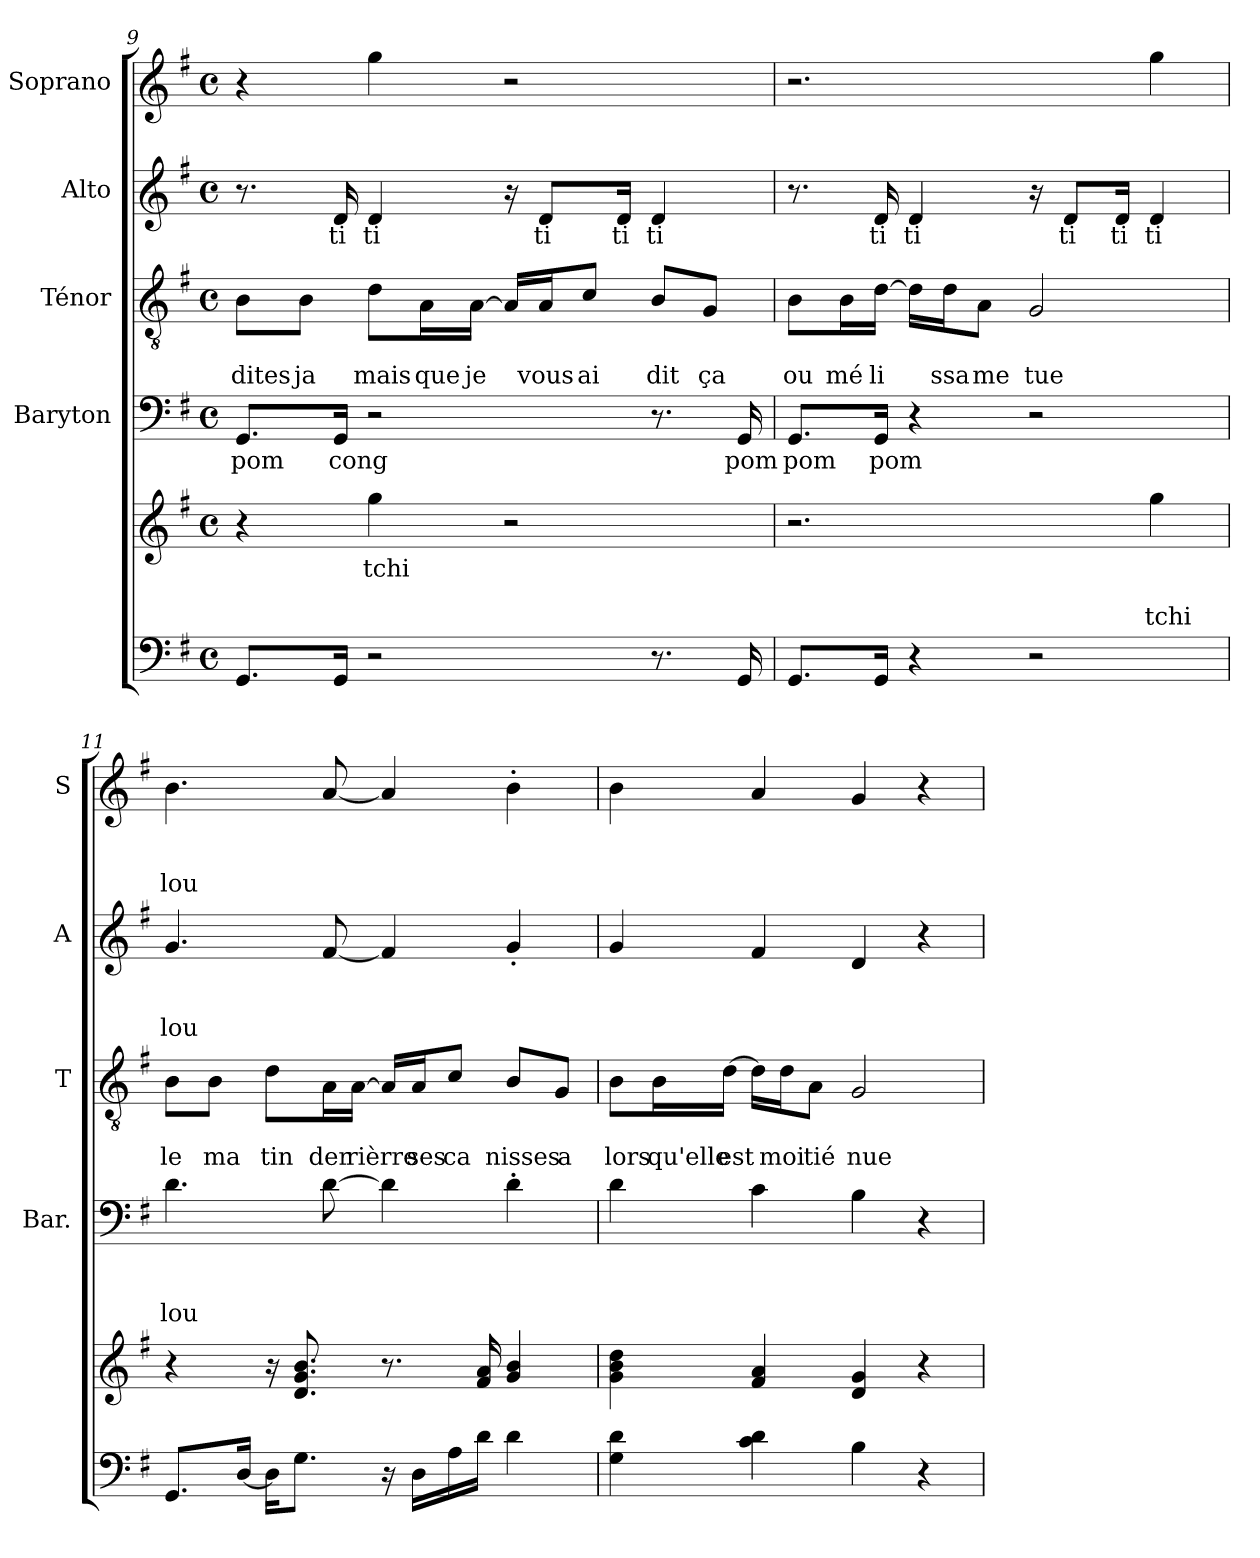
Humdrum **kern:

**kern	**kern	**text	**text	**text	**kern	**text	**text	**text	**kern	**text	**text	**kern	**text	**text	**text	**kern	**text	**text	**text
*part5	*part5	*part5	*part5	*part5	*part4	*part4	*part4	*part4	*part3	*part3	*part3	*part2	*part2	*part2	*part2	*part1	*part1	*part1	*part1
*staff6	*staff5	*staff5	*staff5	*staff5	*staff4	*staff4	*staff4	*staff4	*staff3	*staff3	*staff3	*staff2	*staff2	*staff2	*staff2	*staff1	*staff1	*staff1	*staff1
*	*	*	*	*	*I"Baryton	*	*	*	*I"Ténor	*	*	*I"Alto	*	*	*	*I"Soprano	*	*	*
*	*	*	*	*	*I'Bar.	*	*	*	*I'T	*	*	*I'A	*	*	*	*I'S	*	*	*
!!LO:LB:g=z
*clefF4	*clefG2	*	*	*	*clefF4	*	*	*	*clefGv2	*	*	*clefG2	*	*	*	*clefG2	*	*	*
*k[f#]	*k[f#]	*	*	*	*k[f#]	*	*	*	*k[f#]	*	*	*k[f#]	*	*	*	*k[f#]	*	*	*
*G:	*G:	*	*	*	*G:	*	*	*	*G:	*	*	*G:	*	*	*	*G:	*	*	*
*M4/4	*M4/4	*	*	*	*M4/4	*	*	*	*M4/4	*	*	*M4/4	*	*	*	*M4/4	*	*	*
*met(c)	*met(c)	*	*	*	*met(c)	*	*	*	*met(c)	*	*	*met(c)	*	*	*	*met(c)	*	*	*
=9	=9	=9	=9	=9	=9	=9	=9	=9	=9	=9	=9	=9	=9	=9	=9	=9	=9	=9	=9
!	!	!	!	!	!	!LO:LY:b	!	!	!	!	!LO:LY:b	!	!	!	!	!	!	!	!
8.GG/L	4r	.	.	.	8.GG/L	pom	.	.	8B\L	.	dites	8.r	.	.	.	4r	.	.	.
!	!	!	!	!	!	!	!	!	!	!	!LO:LY:b	!	!	!	!	!	!	!	!
.	.	.	.	.	.	.	.	.	8B\J	.	ja	.	.	.	.	.	.	.	.
!	!	!	!	!	!	!LO:LY:b	!	!	!	!	!	!	!LO:LY:b	!	!	!	!	!	!
16GG/Jk	.	.	.	.	16GG/Jk	cong	.	.	.	.	.	16d/	ti	.	.	.	.	.	.
!	!	!LO:LY:b	!	!	!	!	!	!	!	!	!LO:LY:b	!	!LO:LY:b	!	!	!	!	!	!
2r	4gg\	tchi	.	.	2r	.	.	.	8d\L	.	mais	4d/	ti	.	.	4gg\	.	.	.
!	!	!	!	!	!	!	!	!	!	!	!LO:LY:b	!	!	!	!	!	!	!	!
.	.	.	.	.	.	.	.	.	16A\L	.	que	.	.	.	.	.	.	.	.
!	!	!	!	!	!	!	!	!	!	!	!LO:LY:b	!	!	!	!	!	!	!	!
.	.	.	.	.	.	.	.	.	[16A\JJ	.	je	.	.	.	.	.	.	.	.
.	2r	.	.	.	.	.	.	.	16A/LL]	.	.	16r	.	.	.	2r	.	.	.
!	!	!	!	!	!	!	!	!	!	!	!LO:LY:b	!	!LO:LY:b	!	!	!	!	!	!
.	.	.	.	.	.	.	.	.	16A/J	.	vous	8d/L	ti	.	.	.	.	.	.
!	!	!	!	!	!	!	!	!	!	!	!LO:LY:b	!	!	!	!	!	!	!	!
.	.	.	.	.	.	.	.	.	8c/J	.	ai	.	.	.	.	.	.	.	.
!	!	!	!	!	!	!	!	!	!	!	!	!	!LO:LY:b	!	!	!	!	!	!
.	.	.	.	.	.	.	.	.	.	.	.	16d/Jk	ti	.	.	.	.	.	.
!	!	!	!	!	!	!	!	!	!	!	!LO:LY:b	!	!LO:LY:b	!	!	!	!	!	!
8.r	.	.	.	.	8.r	.	.	.	8B/L	.	dit	4d/	ti	.	.	.	.	.	.
!	!	!	!	!	!	!	!	!	!	!	!LO:LY:b	!	!	!	!	!	!	!	!
.	.	.	.	.	.	.	.	.	8G/J	.	ça	.	.	.	.	.	.	.	.
!	!	!	!	!	!	!LO:LY:b	!	!	!	!	!	!	!	!	!	!	!	!	!
16GG/	.	.	.	.	16GG/	pom	.	.	.	.	.	.	.	.	.	.	.	.	.
=10	=10	=10	=10	=10	=10	=10	=10	=10	=10	=10	=10	=10	=10	=10	=10	=10	=10	=10	=10
!	!	!	!	!	!	!LO:LY:b	!	!	!	!	!LO:LY:b	!	!	!	!	!	!	!	!
8.GG/L	2.r	.	.	.	8.GG/L	pom	.	.	8B\L	.	ou	8.r	.	.	.	2.r	.	.	.
!	!	!	!	!	!	!	!	!	!	!	!LO:LY:b	!	!	!	!	!	!	!	!
.	.	.	.	.	.	.	.	.	16B\L	.	mé	.	.	.	.	.	.	.	.
!	!	!	!	!	!	!LO:LY:b	!	!	!	!	!LO:LY:b	!	!LO:LY:b	!	!	!	!	!	!
16GG/Jk	.	.	.	.	16GG/Jk	pom	.	.	[16d\JJ	.	li	16d/	ti	.	.	.	.	.	.
!	!	!	!	!	!	!	!	!	!	!	!	!	!LO:LY:b	!	!	!	!	!	!
4r	.	.	.	.	4r	.	.	.	16d\LL]	.	.	4d/	ti	.	.	.	.	.	.
!	!	!	!	!	!	!	!	!	!	!	!LO:LY:b	!	!	!	!	!	!	!	!
.	.	.	.	.	.	.	.	.	16d\J	.	ssa	.	.	.	.	.	.	.	.
!	!	!	!	!	!	!	!	!	!	!	!LO:LY:b	!	!	!	!	!	!	!	!
.	.	.	.	.	.	.	.	.	8A\J	.	me	.	.	.	.	.	.	.	.
!	!	!	!	!	!	!	!	!	!	!	!LO:LY:b	!	!	!	!	!	!	!	!
2r	.	.	.	.	2r	.	.	.	2G/	.	tue	16r	.	.	.	.	.	.	.
!	!	!	!	!	!	!	!	!	!	!	!	!	!LO:LY:b	!	!	!	!	!	!
.	.	.	.	.	.	.	.	.	.	.	.	8d/L	ti	.	.	.	.	.	.
!	!	!	!	!	!	!	!	!	!	!	!	!	!LO:LY:b	!	!	!	!	!	!
.	.	.	.	.	.	.	.	.	.	.	.	16d/Jk	ti	.	.	.	.	.	.
!	!	!	!	!LO:LY:b	!	!	!	!	!	!	!	!	!LO:LY:b	!	!	!	!	!	!
.	4gg\	.	.	tchi	.	.	.	.	.	.	.	4d/	ti	.	.	4gg\	.	.	.
!!LO:PB:g=z
=11	=11	=11	=11	=11	=11	=11	=11	=11	=11	=11	=11	=11	=11	=11	=11	=11	=11	=11	=11
!	!	!	!	!	!	!	!	!LO:LY:b	!	!	!LO:LY:b	!	!	!	!LO:LY:b	!	!	!	!LO:LY:b
8.GG/L	4r	.	.	.	4.d\	.	.	lou	8B\L	.	le	4.g/	.	.	lou	4.b\	.	.	lou
!	!	!	!	!	!	!	!	!	!	!	!LO:LY:b	!	!	!	!	!	!	!	!
.	.	.	.	.	.	.	.	.	8B\J	.	ma	.	.	.	.	.	.	.	.
[16D/Jk	.	.	.	.	.	.	.	.	.	.	.	.	.	.	.	.	.	.	.
!	!	!	!	!	!	!	!	!	!	!	!LO:LY:b	!	!	!	!	!	!	!	!
16D\KL]	16r	.	.	.	.	.	.	.	8d\L	.	tin	.	.	.	.	.	.	.	.
8.G\J	8.d/ 8.g/ 8.b/	.	.	.	.	.	.	.	.	.	.	.	.	.	.	.	.	.	.
!	!	!	!	!	!	!	!	!	!	!	!LO:LY:b	!	!	!	!	!	!	!	!
.	.	.	.	.	[8d\	.	.	.	16A\L	.	der	[8f#/	.	.	.	[8a/	.	.	.
!	!	!	!	!	!	!	!	!	!	!	!LO:LY:b	!	!	!	!	!	!	!	!
.	.	.	.	.	.	.	.	.	[16A\JJ	.	rièrre	.	.	.	.	.	.	.	.
16r	8.r	.	.	.	4d\]	.	.	.	16A/LL]	.	.	4f#/]	.	.	.	4a/]	.	.	.
!	!	!	!	!	!	!	!	!	!	!	!LO:LY:b	!	!	!	!	!	!	!	!
16D\LL	.	.	.	.	.	.	.	.	16A/J	.	ses	.	.	.	.	.	.	.	.
!	!	!	!	!	!	!	!	!	!	!	!LO:LY:b	!	!	!	!	!	!	!	!
16A\	.	.	.	.	.	.	.	.	8c/J	.	ca	.	.	.	.	.	.	.	.
16d\JJ	16f#/ 16a/	.	.	.	.	.	.	.	.	.	.	.	.	.	.	.	.	.	.
!	!	!	!	!	!	!	!	!	!	!	!LO:LY:b	!	!	!	!	!	!	!	!
4d\	4g/ 4b/	.	.	.	4d'>\	.	.	.	8B/L	.	nisses	4g'</	.	.	.	4b'>\	.	.	.
!	!	!	!	!	!	!	!	!	!	!	!LO:LY:b	!	!	!	!	!	!	!	!
.	.	.	.	.	.	.	.	.	8G/J	.	a	.	.	.	.	.	.	.	.
=12	=12	=12	=12	=12	=12	=12	=12	=12	=12	=12	=12	=12	=12	=12	=12	=12	=12	=12	=12
!	!	!	!	!	!	!	!	!	!	!	!LO:LY:b	!	!	!	!	!	!	!	!
4G\ 4d\	4g\ 4b\ 4dd\	.	.	.	4d\	.	.	.	8B\L	.	lors	4g/	.	.	.	4b\	.	.	.
!	!	!	!	!	!	!	!	!	!	!	!LO:LY:b	!	!	!	!	!	!	!	!
.	.	.	.	.	.	.	.	.	16B\L	.	qu'elle	.	.	.	.	.	.	.	.
!	!	!	!	!	!	!	!	!	!	!	!LO:LY:b	!	!	!	!	!	!	!	!
.	.	.	.	.	.	.	.	.	[16d\JJ	.	est	.	.	.	.	.	.	.	.
4c\ 4d\	4f#/ 4a/	.	.	.	4c\	.	.	.	16d\LL]	.	.	4f#/	.	.	.	4a/	.	.	.
!	!	!	!	!	!	!	!	!	!	!	!LO:LY:b	!	!	!	!	!	!	!	!
.	.	.	.	.	.	.	.	.	16d\J	.	moi	.	.	.	.	.	.	.	.
!	!	!	!	!	!	!	!	!	!	!	!LO:LY:b	!	!	!	!	!	!	!	!
.	.	.	.	.	.	.	.	.	8A\J	.	tié	.	.	.	.	.	.	.	.
!	!	!	!	!	!	!	!	!	!	!	!LO:LY:b	!	!	!	!	!	!	!	!
4B\	4d/ 4g/	.	.	.	4B\	.	.	.	2G/	.	nue	4d/	.	.	.	4g/	.	.	.
4r	4r	.	.	.	4r	.	.	.	.	.	.	4r	.	.	.	4r	.	.	.
=	=	=	=	=	=	=	=	=	=	=	=	=	=	=	=	=	=	=	=
*-	*-	*-	*-	*-	*-	*-	*-	*-	*-	*-	*-	*-	*-	*-	*-	*-	*-	*-	*-
